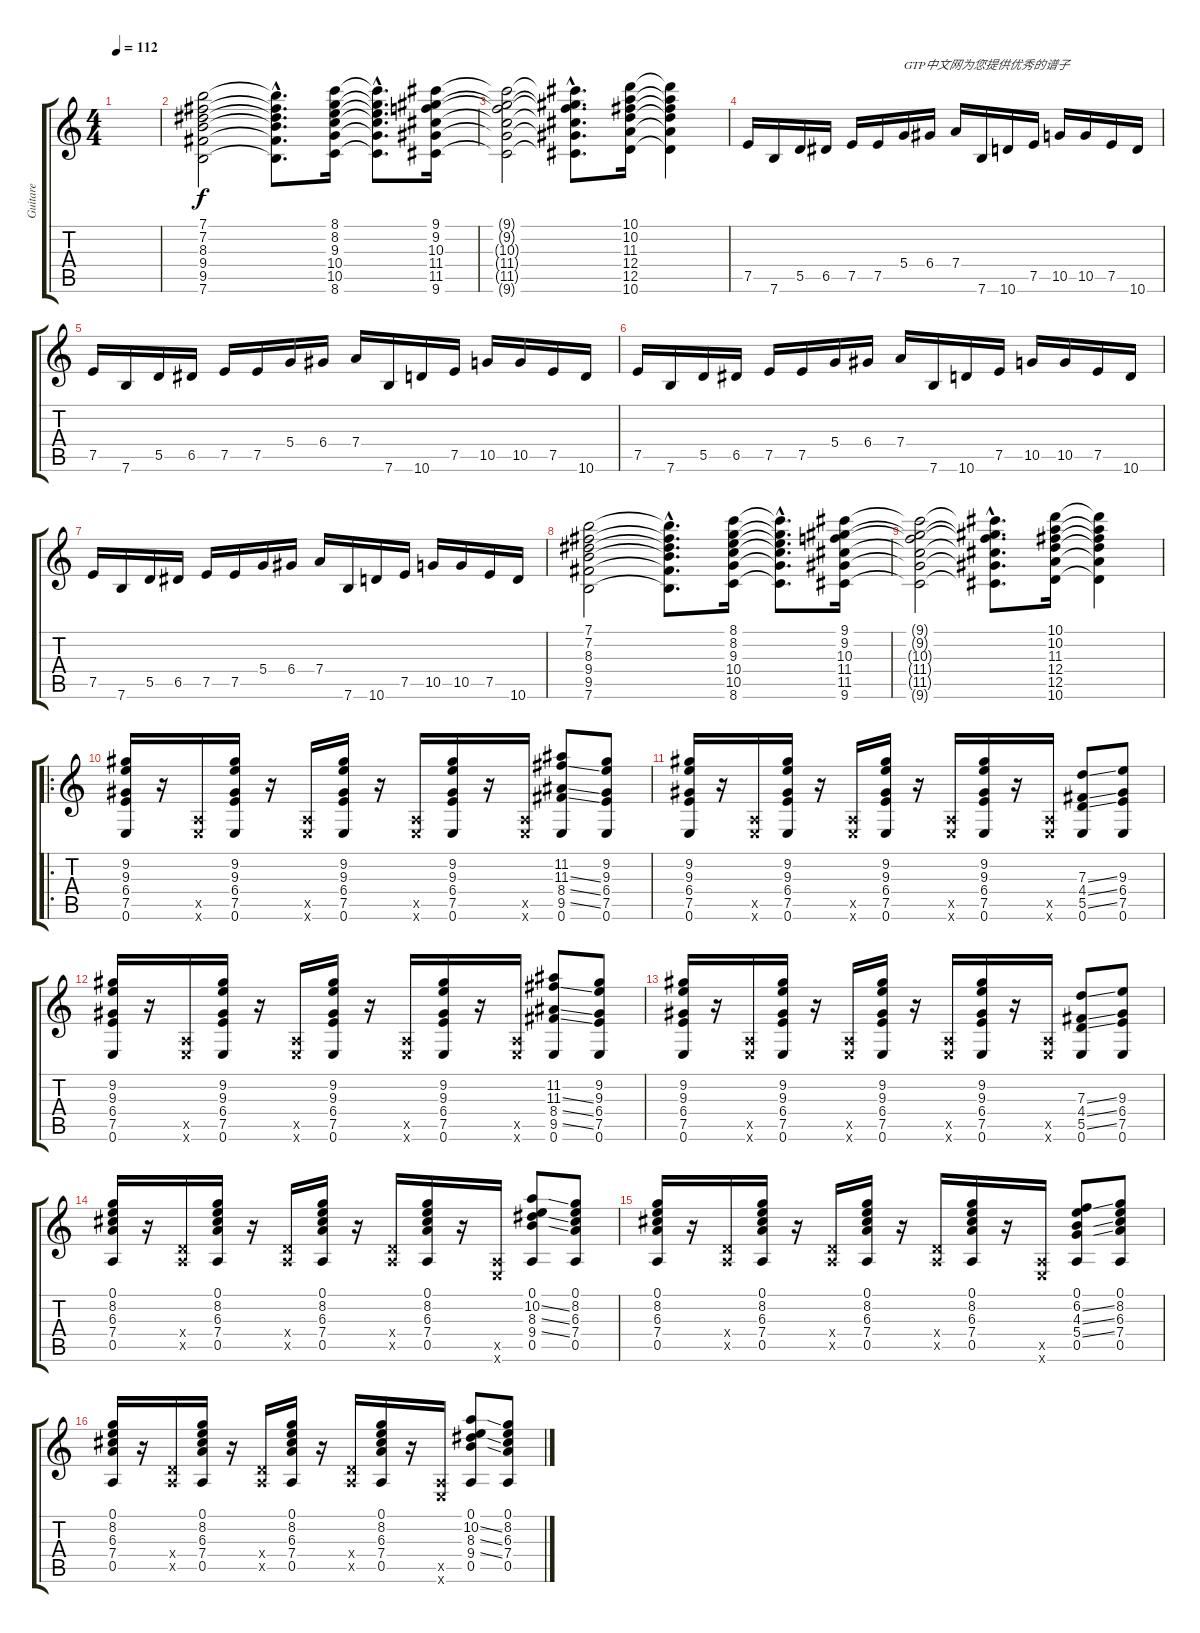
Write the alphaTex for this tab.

\track ("Guitare" "Guitare") {instrument overdrivenguitar}
\staff {score tabs}
\tuning (E4 B3 G3 D3 A2 E2) {hide}
\ts (4 4)
\tempo 112
\clef g2
\ks c
|
(7.1 7.2 8.3 9.4 9.5 7.6).2 (7.1{hac t} 7.2{hac t} 8.3{hac t} 9.4{hac t} 9.5{hac t} 7.6{hac t}).8{d} (8.1 8.2 9.3 10.4 10.5 8.6).16 (8.1{hac t} 8.2{hac t} 9.3{hac t} 10.4{hac t} 10.5{hac t} 8.6{hac t}).8{d} (9.1 9.2 10.3 11.4 11.5 9.6).16 |
(9.1{t} 9.2{t} 10.3{t} 11.4{t} 11.5{t} 9.6{t}).2 (9.1{hac t} 9.2{hac t} 10.3{hac t} 11.4{hac t} 11.5{hac t} 9.6{hac t}).8{d} (10.1 10.2 11.3 12.4 12.5 10.6).16 (10.1{t} 10.2{t} 11.3{t} 12.4{t} 12.5{t} 10.6{t}).4 |
7.5.16 7.6.16 5.5.16 6.5.16 7.5.16 7.5.16 5.4.16{txt "GTP中文网为您提供优秀的谱子"} 6.4.16 7.4.16 7.6.16 10.6.16 7.5.16 10.5.16 10.5.16 7.5.16 10.6.16 |
7.5.16 7.6.16 5.5.16 6.5.16 7.5.16 7.5.16 5.4.16 6.4.16 7.4.16 7.6.16 10.6.16 7.5.16 10.5.16 10.5.16 7.5.16 10.6.16 |
7.5.16 7.6.16 5.5.16 6.5.16 7.5.16 7.5.16 5.4.16 6.4.16 7.4.16 7.6.16 10.6.16 7.5.16 10.5.16 10.5.16 7.5.16 10.6.16 |
7.5.16 7.6.16 5.5.16 6.5.16 7.5.16 7.5.16 5.4.16 6.4.16 7.4.16 7.6.16 10.6.16 7.5.16 10.5.16 10.5.16 7.5.16 10.6.16 |
(7.1 7.2 8.3 9.4 9.5 7.6).2 (7.1{hac t} 7.2{hac t} 8.3{hac t} 9.4{hac t} 9.5{hac t} 7.6{hac t}).8{d} (8.1 8.2 9.3 10.4 10.5 8.6).16 (8.1{hac t} 8.2{hac t} 9.3{hac t} 10.4{hac t} 10.5{hac t} 8.6{hac t}).8{d} (9.1 9.2 10.3 11.4 11.5 9.6).16 |
(9.1{t} 9.2{t} 10.3{t} 11.4{t} 11.5{t} 9.6{t}).2 (9.1{hac t} 9.2{hac t} 10.3{hac t} 11.4{hac t} 11.5{hac t} 9.6{hac t}).8{d} (10.1 10.2 11.3 12.4 12.5 10.6).16 (10.1{t} 10.2{t} 11.3{t} 12.4{t} 12.5{t} 10.6{t}).4 |
\ro
(9.2 9.3 6.4 7.5 0.6).16 r.16 (0.5{x} 0.6{x}).16 (9.2 9.3 6.4 7.5 0.6).16 r.16 (0.5{x} 0.6{x}).16 (9.2 9.3 6.4 7.5 0.6).16 r.16 (0.5{x} 0.6{x}).16 (9.2 9.3 6.4 7.5 0.6).16 r.16 (0.5{x} 0.6{x}).16 (11.2 11.3{ss} 8.4{ss} 9.5{ss} 0.6).8 (9.2 9.3 6.4 7.5 0.6).8 |
(9.2 9.3 6.4 7.5 0.6).16 r.16 (0.5{x} 0.6{x}).16 (9.2 9.3 6.4 7.5 0.6).16 r.16 (0.5{x} 0.6{x}).16 (9.2 9.3 6.4 7.5 0.6).16 r.16 (0.5{x} 0.6{x}).16 (9.2 9.3 6.4 7.5 0.6).16 r.16 (0.5{x} 0.6{x}).16 (7.3{ss} 4.4{ss} 5.5{ss} 0.6).8 (9.3 6.4 7.5 0.6).8 |
(9.2 9.3 6.4 7.5 0.6).16 r.16 (0.5{x} 0.6{x}).16 (9.2 9.3 6.4 7.5 0.6).16 r.16 (0.5{x} 0.6{x}).16 (9.2 9.3 6.4 7.5 0.6).16 r.16 (0.5{x} 0.6{x}).16 (9.2 9.3 6.4 7.5 0.6).16 r.16 (0.5{x} 0.6{x}).16 (11.2 11.3{ss} 8.4{ss} 9.5{ss} 0.6).8 (9.2 9.3 6.4 7.5 0.6).8 |
(9.2 9.3 6.4 7.5 0.6).16 r.16 (0.5{x} 0.6{x}).16 (9.2 9.3 6.4 7.5 0.6).16 r.16 (0.5{x} 0.6{x}).16 (9.2 9.3 6.4 7.5 0.6).16 r.16 (0.5{x} 0.6{x}).16 (9.2 9.3 6.4 7.5 0.6).16 r.16 (0.5{x} 0.6{x}).16 (7.3{ss} 4.4{ss} 5.5{ss} 0.6).8 (9.3 6.4 7.5 0.6).8 |
(0.1 8.2 6.3 7.4 0.5).16 r.16 (0.4{x} 0.5{x}).16 (0.1 8.2 6.3 7.4 0.5).16 r.16 (0.4{x} 0.5{x}).16 (0.1 8.2 6.3 7.4 0.5).16 r.16 (0.4{x} 0.5{x}).16 (0.1 8.2 6.3 7.4 0.5).16 r.16 (0.5{x} 0.6{x}).16 (0.1 10.2{ss} 8.3{ss} 9.4{ss} 0.5).8 (0.1 8.2 6.3 7.4 0.5).8 |
(0.1 8.2 6.3 7.4 0.5).16 r.16 (0.4{x} 0.5{x}).16 (0.1 8.2 6.3 7.4 0.5).16 r.16 (0.4{x} 0.5{x}).16 (0.1 8.2 6.3 7.4 0.5).16 r.16 (0.4{x} 0.5{x}).16 (0.1 8.2 6.3 7.4 0.5).16 r.16 (0.5{x} 0.6{x}).16 (0.1 6.2{ss} 4.3{ss} 5.4{ss} 0.5).8 (0.1 8.2 6.3 7.4 0.5).8 |
(0.1 8.2 6.3 7.4 0.5).16 r.16 (0.4{x} 0.5{x}).16 (0.1 8.2 6.3 7.4 0.5).16 r.16 (0.4{x} 0.5{x}).16 (0.1 8.2 6.3 7.4 0.5).16 r.16 (0.4{x} 0.5{x}).16 (0.1 8.2 6.3 7.4 0.5).16 r.16 (0.5{x} 0.6{x}).16 (0.1 10.2{ss} 8.3{ss} 9.4{ss} 0.5).8 (0.1 8.2 6.3 7.4 0.5).8
